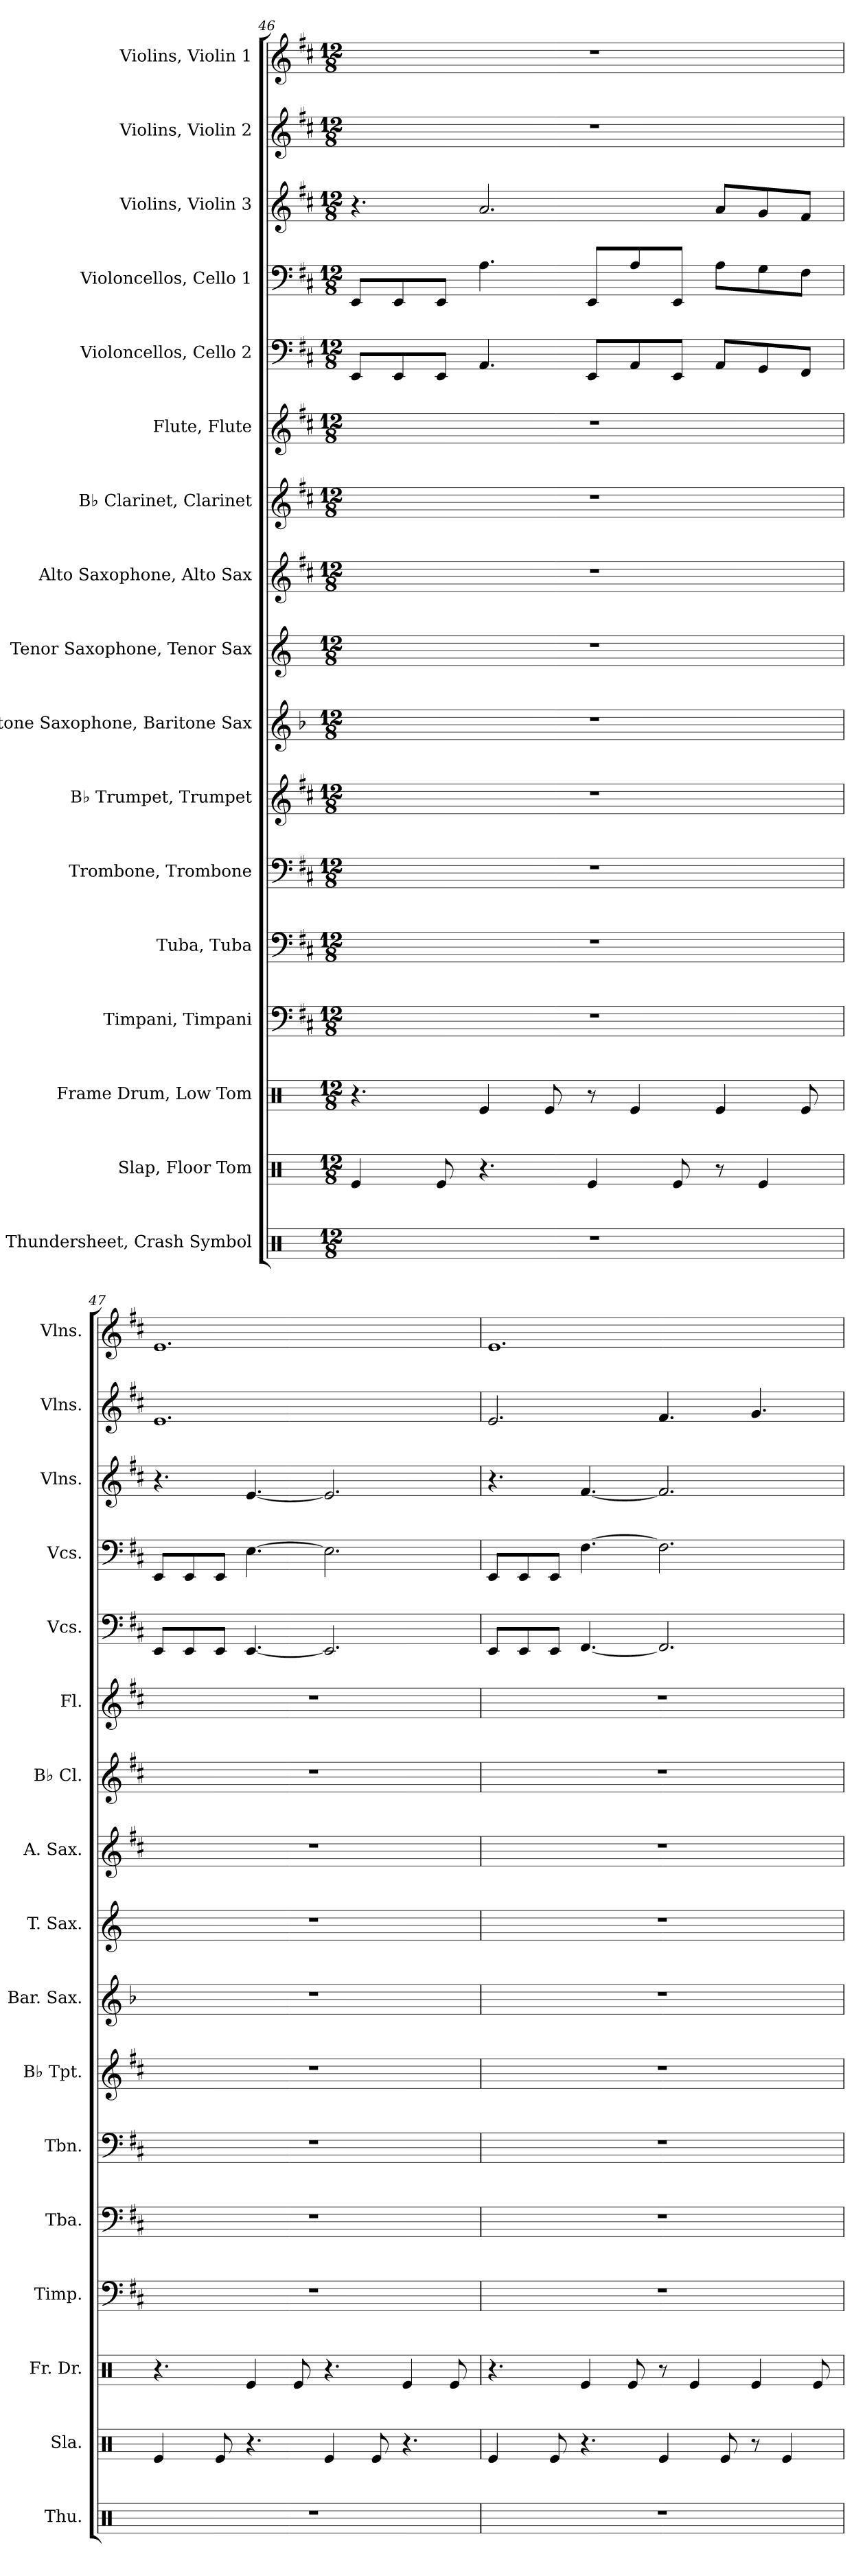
**kern	**kern	**kern	**kern	**kern	**kern	**kern	**kern	**kern	**kern	**kern	**kern	**kern	**kern	**kern	**kern	**kern
*part17	*part16	*part15	*part14	*part13	*part12	*part11	*part10	*part9	*part8	*part7	*part6	*part5	*part4	*part3	*part2	*part1
*staff17	*staff16	*staff15	*staff14	*staff13	*staff12	*staff11	*staff10	*staff9	*staff8	*staff7	*staff6	*staff5	*staff4	*staff3	*staff2	*staff1
*I"Thundersheet, Crash Symbol	*I"Slap, Floor Tom	*I"Frame Drum, Low Tom	*I"Timpani, Timpani	*I"Tuba, Tuba	*I"Trombone, Trombone	*I"B♭ Trumpet, Trumpet	*I"Baritone Saxophone, Baritone Sax	*I"Tenor Saxophone, Tenor Sax	*I"Alto Saxophone, Alto Sax	*I"B♭ Clarinet, Clarinet	*I"Flute, Flute	*I"Violoncellos, Cello 2	*I"Violoncellos, Cello 1	*I"Violins, Violin 3	*I"Violins, Violin 2	*I"Violins, Violin 1
*I'Thu.	*I'Sla.	*I'Fr. Dr.	*I'Timp.	*I'Tba.	*I'Tbn.	*I'B♭ Tpt.	*I'Bar. Sax.	*I'T. Sax.	*I'A. Sax.	*I'B♭ Cl.	*I'Fl.	*I'Vcs.	*I'Vcs.	*I'Vlns.	*I'Vlns.	*I'Vlns.
!!LO:PB:g=z
*clefX	*clefX	*clefX	*clefF4	*clefF4	*clefF4	*clefG2	*clefG2	*clefG2	*clefG2	*clefG2	*clefG2	*clefF4	*clefF4	*clefG2	*clefG2	*clefG2
*	*	*	*	*	*	*ITrd1c2	*ITrd12c21	*ITrd8c14	*ITrd5c9	*ITrd1c2	*	*	*	*	*	*
*k[]	*k[]	*k[]	*k[f#c#]	*k[f#c#]	*k[f#c#]	*k[]	*k[b-]	*k[]	*k[b-]	*k[]	*k[f#c#]	*k[f#c#]	*k[f#c#]	*k[f#c#]	*k[f#c#]	*k[f#c#]
*M12/8	*M12/8	*M12/8	*M12/8	*M12/8	*M12/8	*M12/8	*M12/8	*M12/8	*M12/8	*M12/8	*M12/8	*M12/8	*M12/8	*M12/8	*M12/8	*M12/8
=46	=46	=46	=46	=46	=46	=46	=46	=46	=46	=46	=46	=46	=46	=46	=46	=46
1.r	4Re/	4.r	1.r	1.r	1.r	1.r	1.r	1.r	1.r	1.r	1.r	8EE/L	8EE/L	4.r	1.r	1.r
.	.	.	.	.	.	.	.	.	.	.	.	8EE/	8EE/	.	.	.
.	8Re/	.	.	.	.	.	.	.	.	.	.	8EE/J	8EE/J	.	.	.
.	4.r	4Re/	.	.	.	.	.	.	.	.	.	4.AA/	4.A\	2.a/	.	.
.	.	8Re/	.	.	.	.	.	.	.	.	.	.	.	.	.	.
.	4Re/	8r	.	.	.	.	.	.	.	.	.	8EE/L	8EE/L	.	.	.
.	.	4Re/	.	.	.	.	.	.	.	.	.	8AA/	8A/	.	.	.
.	8Re/	.	.	.	.	.	.	.	.	.	.	8EE/J	8EE/J	.	.	.
.	8r	4Re/	.	.	.	.	.	.	.	.	.	8AA/L	8A\L	8a/L	.	.
.	4Re/	.	.	.	.	.	.	.	.	.	.	8GG/	8G\	8g/	.	.
.	.	8Re/	.	.	.	.	.	.	.	.	.	8FF#/J	8F#\J	8f#/J	.	.
=47	=47	=47	=47	=47	=47	=47	=47	=47	=47	=47	=47	=47	=47	=47	=47	=47
1.r	4Re/	4.r	1.r	1.r	1.r	1.r	1.r	1.r	1.r	1.r	1.r	8EE/L	8EE/L	4.r	1.e	1.e
.	.	.	.	.	.	.	.	.	.	.	.	8EE/	8EE/	.	.	.
.	8Re/	.	.	.	.	.	.	.	.	.	.	8EE/J	8EE/J	.	.	.
.	4.r	4Re/	.	.	.	.	.	.	.	.	.	[4.EE/	[4.E\	[4.e/	.	.
.	.	8Re/	.	.	.	.	.	.	.	.	.	.	.	.	.	.
.	4Re/	4.r	.	.	.	.	.	.	.	.	.	2.EE/]	2.E\]	2.e/]	.	.
.	8Re/	.	.	.	.	.	.	.	.	.	.	.	.	.	.	.
.	4.r	4Re/	.	.	.	.	.	.	.	.	.	.	.	.	.	.
.	.	8Re/	.	.	.	.	.	.	.	.	.	.	.	.	.	.
!!LO:PB:g=z
=48	=48	=48	=48	=48	=48	=48	=48	=48	=48	=48	=48	=48	=48	=48	=48	=48
1.r	4Re/	4.r	1.r	1.r	1.r	1.r	1.r	1.r	1.r	1.r	1.r	8EE/L	8EE/L	4.r	2.e/	1.e
.	.	.	.	.	.	.	.	.	.	.	.	8EE/	8EE/	.	.	.
.	8Re/	.	.	.	.	.	.	.	.	.	.	8EE/J	8EE/J	.	.	.
.	4.r	4Re/	.	.	.	.	.	.	.	.	.	[4.FF#/	[4.F#\	[4.f#/	.	.
.	.	8Re/	.	.	.	.	.	.	.	.	.	.	.	.	.	.
.	4Re/	8r	.	.	.	.	.	.	.	.	.	2.FF#/]	2.F#\]	2.f#/]	4.f#/	.
.	.	4Re/	.	.	.	.	.	.	.	.	.	.	.	.	.	.
.	8Re/	.	.	.	.	.	.	.	.	.	.	.	.	.	.	.
.	8r	4Re/	.	.	.	.	.	.	.	.	.	.	.	.	4.g/	.
.	4Re/	.	.	.	.	.	.	.	.	.	.	.	.	.	.	.
.	.	8Re/	.	.	.	.	.	.	.	.	.	.	.	.	.	.
=	=	=	=	=	=	=	=	=	=	=	=	=	=	=	=	=
*-	*-	*-	*-	*-	*-	*-	*-	*-	*-	*-	*-	*-	*-	*-	*-	*-
